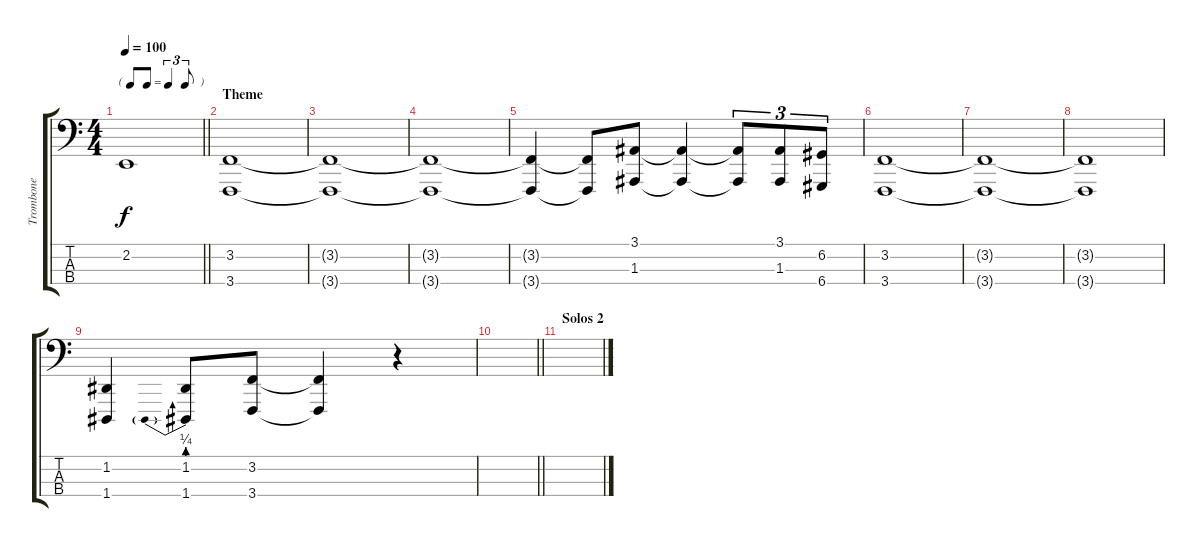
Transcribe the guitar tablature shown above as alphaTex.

\track ("Trombone" "Trombone") {instrument trombone}
\staff {score tabs}
\tuning (G2 D2 A1 D1) {hide}
\ts (4 4)
\tf triplet8th
\tempo 100
\clef f4
\barLineRight lightlight
\ks c
2.2.1{dy f} |
\section ("" "Theme")
(3.2 3.4).1 |
(3.2{t} 3.4{t}).1 |
(3.2{t} 3.4{t}).1 |
(3.2{t} 3.4{t}).4 (3.2{t} 3.4{t}).8 (3.1 1.3).8 (3.1{t} 1.3{t}).4 (3.1{t} 1.3{t}).8{tu (3 2)} (3.1 1.3).8{tu (3 2)} (6.2 6.4).8{tu (3 2)} |
(3.2 3.4).1 |
(3.2{t} 3.4{t}).1 |
(3.2{t} 3.4{t}).1 |
(1.2 1.4).4 (1.2 1.4{be (prebend 0 1 60 1)}).8 (3.2 3.4).8 (3.2{t} 3.4{t}).4 r.4 |
\barLineRight lightlight
|
\section ("" "Solos 2")
